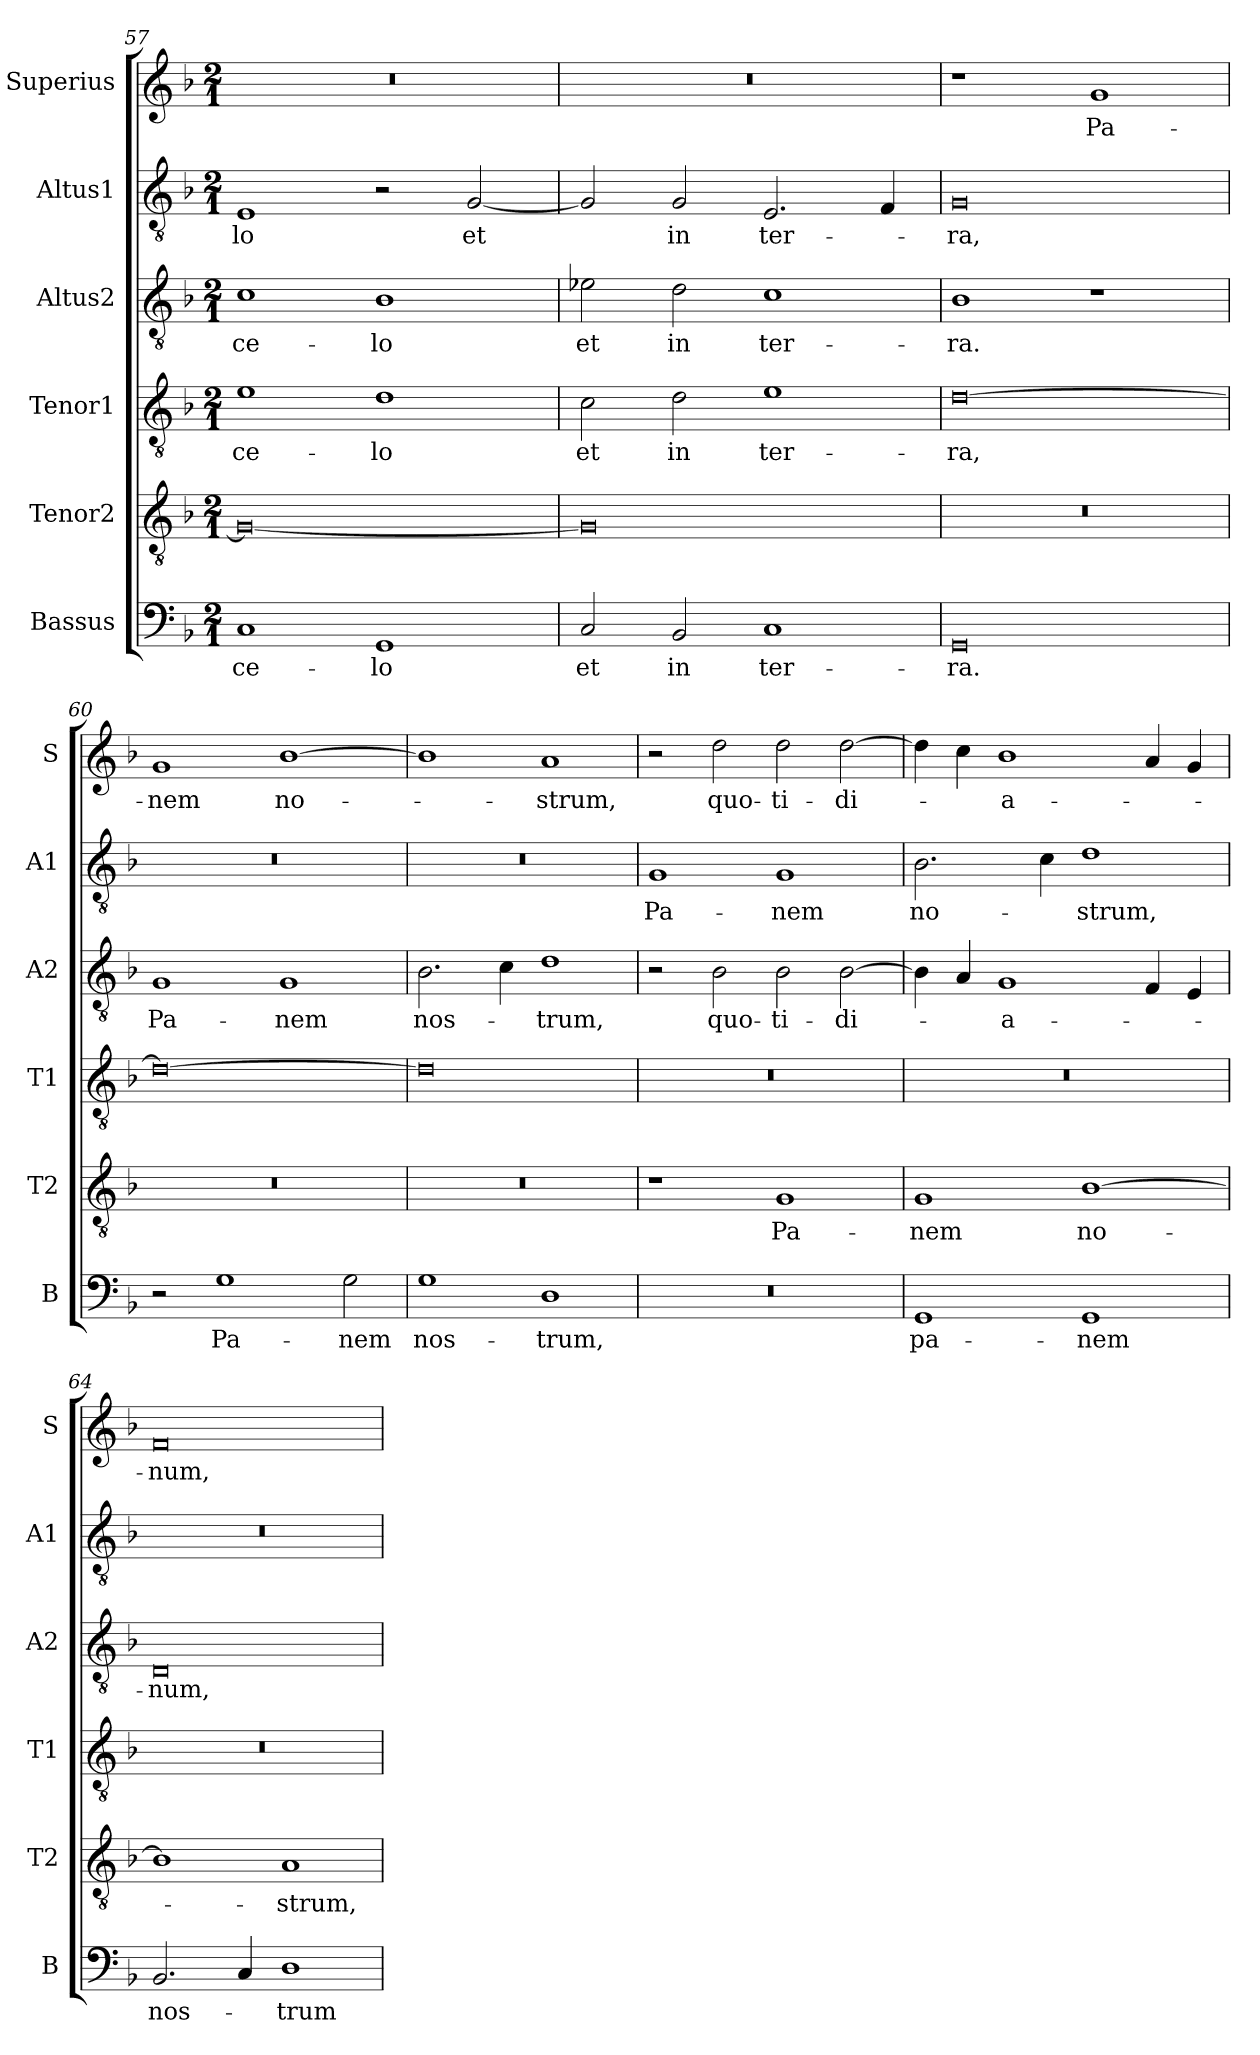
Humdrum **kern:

**kern	**text	**kern	**text	**kern	**text	**kern	**text	**kern	**text	**kern	**text
*part6	*part6	*part5	*part5	*part4	*part4	*part3	*part3	*part2	*part2	*part1	*part1
*staff6	*staff6	*staff5	*staff5	*staff4	*staff4	*staff3	*staff3	*staff2	*staff2	*staff1	*staff1
*I"Bassus	*	*I"Tenor2	*	*I"Tenor1	*	*I"Altus2	*	*I"Altus1	*	*I"Superius	*
*I'B	*	*I'T2	*	*I'T1	*	*I'A2	*	*I'A1	*	*I'S	*
*clefF4	*	*clefGv2	*	*clefGv2	*	*clefGv2	*	*clefGv2	*	*clefG2	*
*k[b-]	*	*k[b-]	*	*k[b-]	*	*k[b-]	*	*k[b-]	*	*k[b-]	*
*M2/1	*	*M2/1	*	*M2/1	*	*M2/1	*	*M2/1	*	*M2/1	*
=57	=57	=57	=57	=57	=57	=57	=57	=57	=57	=57	=57
1C	ce-	0G_	.	1e	ce-	1c	ce-	1E	-lo	0r	.
1GG	-lo	.	.	1d	-lo	1B-	-lo	2r	.	.	.
.	.	.	.	.	.	.	.	[2G/	et	.	.
=58	=58	=58	=58	=58	=58	=58	=58	=58	=58	=58	=58
2C/	et	0G]	.	2c\	et	2e-X\	et	2G/]	.	0r	.
2BB-/	in	.	.	2d\	in	2d\	in	2G/	in	.	.
1C	ter-	.	.	1e	ter-	1c	ter-	2.E/	ter-	.	.
.	.	.	.	.	.	.	.	4F/	.	.	.
=59	=59	=59	=59	=59	=59	=59	=59	=59	=59	=59	=59
0GG	-ra.	0r	.	[0d	-ra,	1B-	-ra.	0G	-ra,	1r	.
.	.	.	.	.	.	1r	.	.	.	1g	Pa-
=60	=60	=60	=60	=60	=60	=60	=60	=60	=60	=60	=60
2r	.	0r	.	0d_	.	1G	Pa-	0r	.	1g	-nem
1G	Pa-	.	.	.	.	.	.	.	.	.	.
.	.	.	.	.	.	1G	-nem	.	.	[1b-	no-
2G\	-nem	.	.	.	.	.	.	.	.	.	.
=61	=61	=61	=61	=61	=61	=61	=61	=61	=61	=61	=61
1G	nos-	0r	.	0d]	.	2.B-\	nos-	0r	.	1b-]	.
.	.	.	.	.	.	4c\	.	.	.	.	.
1D	-trum,	.	.	.	.	1d	-trum,	.	.	1a	-strum,
=62	=62	=62	=62	=62	=62	=62	=62	=62	=62	=62	=62
0r	.	1r	.	0r	.	2r	.	1G	Pa-	2r	.
.	.	.	.	.	.	2B-\	quo-	.	.	2dd\	quo-
.	.	1G	Pa-	.	.	2B-\	-ti-	1G	-nem	2dd\	-ti-
.	.	.	.	.	.	[2B-\	-di-	.	.	[2dd\	-di-
=63	=63	=63	=63	=63	=63	=63	=63	=63	=63	=63	=63
1GG	pa-	1G	-nem	0r	.	4B-\]	.	2.B-\	no-	4dd\]	.
.	.	.	.	.	.	4A/	.	.	.	4cc\	.
.	.	.	.	.	.	1G	-a-	.	.	1b-	-a-
.	.	.	.	.	.	.	.	4c\	.	.	.
1GG	-nem	[1B-	no-	.	.	.	.	1d	-strum,	.	.
.	.	.	.	.	.	4F/	.	.	.	4a/	.
.	.	.	.	.	.	4E/	.	.	.	4g/	.
=64	=64	=64	=64	=64	=64	=64	=64	=64	=64	=64	=64
2.BB-/	nos-	1B-]	.	0r	.	0D	-num,	0r	.	0f	-num,
4C/	.	.	.	.	.	.	.	.	.	.	.
1D	-trum	1A	-strum,	.	.	.	.	.	.	.	.
=	=	=	=	=	=	=	=	=	=	=	=
*-	*-	*-	*-	*-	*-	*-	*-	*-	*-	*-	*-
